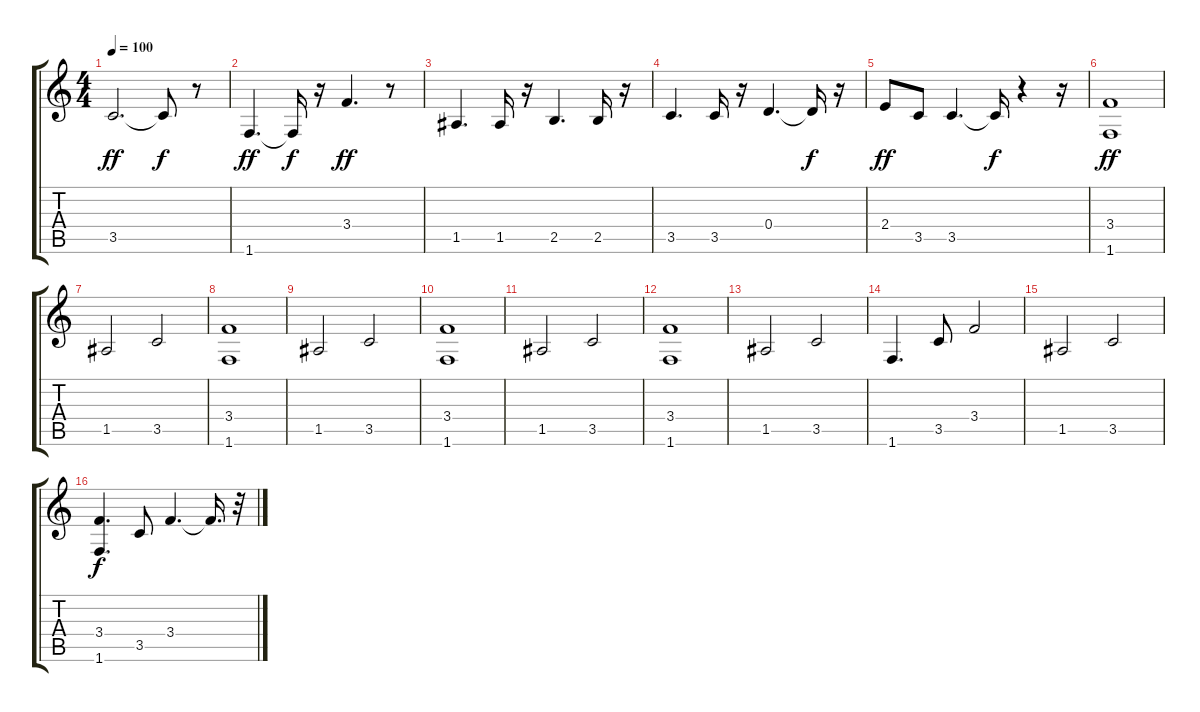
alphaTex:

\track "" {mute instrument acousticguitarsteel}
\staff {score tabs}
\tuning (E4 B3 G3 D3 A2 E2) {hide}
\ts (4 4)
\tempo 100
\clef g2
\ks c
3.5.2{d dy ff} 3.5{t}.8{dy f} r.8 |
1.6.4{d dy ff} 1.6{t}.16{dy f} r.16 3.4.4{d dy ff} r.8 |
1.5.4{d} 1.5.16 r.16 2.5.4{d} 2.5.16 r.16 |
3.5.4{d} 3.5.16 r.16 0.4.4{d} 0.4{t}.16{dy f} r.16 |
2.4.8{dy ff} 3.5.8 3.5.4{d} 3.5{t}.16{dy f} r.4 r.16 |
(3.4 1.6).1{dy ff} |
1.5.2 3.5.2 |
(3.4 1.6).1 |
1.5.2 3.5.2 |
(3.4 1.6).1 |
1.5.2 3.5.2 |
(3.4 1.6).1 |
1.5.2 3.5.2 |
1.6.4{d} 3.5.8 3.4.2 |
1.5.2 3.5.2 |
(3.4 1.6).4{d dy f} 3.5.8 3.4.4{d} 3.4{t}.16{d} r.32
